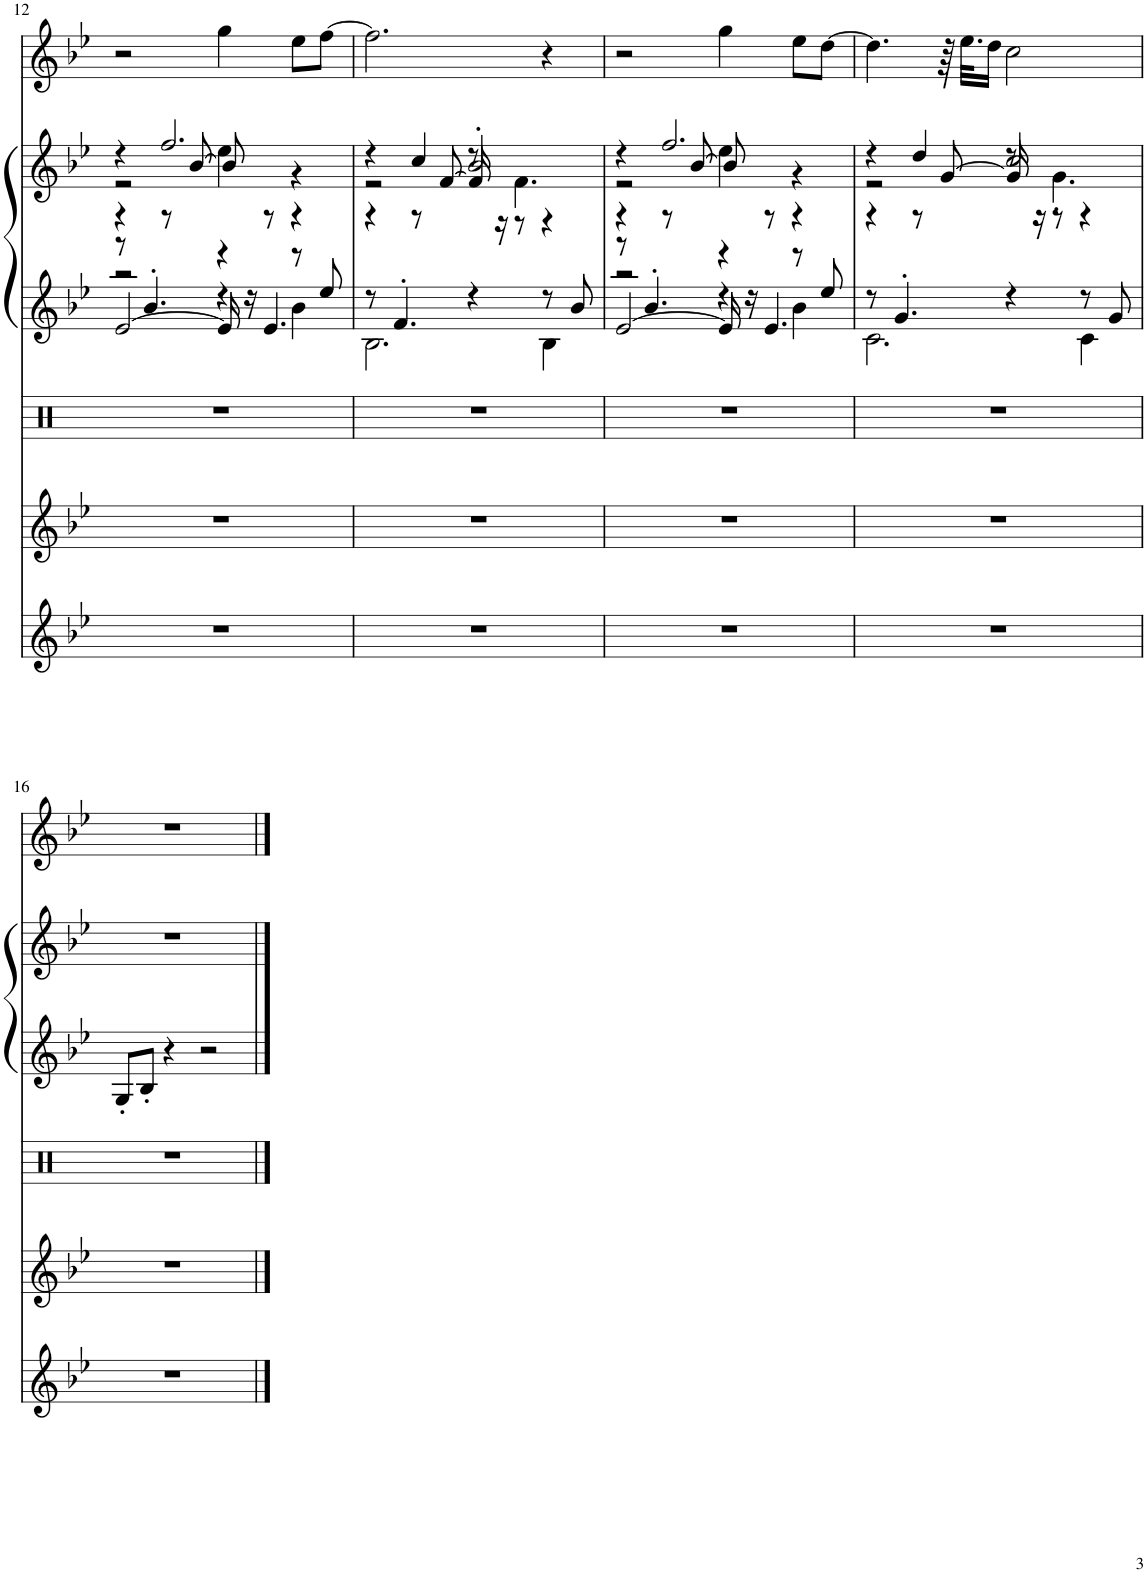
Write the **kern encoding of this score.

**kern	**kern	**kern	**kern	**kern	**kern
*part5	*part4	*part3	*part2	*part2	*part1
*staff6	*staff5	*staff4	*staff3	*staff2	*staff1
*I"Synth Brass 2	*I"Shamisen	*I"Percussion	*I"Grand Piano	*	*I"Pan Flute
*I'Brs	*	*	*I'Pno	*	*I'P Fl
!!LO:PB:g=z
*clefG2	*clefG2	*clefX	*clefG2	*clefG2	*clefG2
*k[b-e-]	*k[b-e-]	*k[]	*k[b-e-]	*k[b-e-]	*k[b-e-]
*M4/4	*M4/4	*M4/4	*M4/4	*M4/4	*M4/4
=12	=12	=12	=12	=12	=12
*	*	*	*^	*^	*
*	*	*	*	*^	*	*^	*
1r	1r	1r	8r	2r	[2e-/	4r	2r	4r	2r
.	.	.	4.b-'/	.	.	.	.	.	.
.	.	.	.	.	.	2.ff/	.	8r	.
.	.	.	.	.	.	.	.	[8b-/	.
.	.	.	4r	4r	16e-/]	.	4ee-\	8b-/]	4gg\
.	.	.	.	.	16r	.	.	.	.
.	.	.	.	.	4.e-/	.	.	8r	.
.	.	.	8r	4b-\	.	.	4r	4r	8ee-\L
.	.	.	8ee-/	.	.	.	.	.	[8ff\J
*	*	*	*	*v	*v	*	*	*	*
=13	=13	=13	=13	=13	=13	=13	=13	=13
1r	1r	1r	8r	2.B-\	4r	2r	4r	2.ff\]
.	.	.	4.f'/	.	.	.	.	.
.	.	.	.	.	4cc/	.	8r	.
.	.	.	.	.	.	.	[8f/	.
.	.	.	4r	.	2b-'/	8r	16f/]	.
.	.	.	.	.	.	.	16r	.
.	.	.	.	.	.	4.f\	8r	.
.	.	.	8r	4B-\	.	.	4r	4r
.	.	.	8b-/	.	.	.	.	.
=14	=14	=14	=14	=14	=14	=14	=14	=14
*	*	*	*	*^	*	*	*	*
1r	1r	1r	8r	2r	[2e-/	4r	2r	4r	2r
.	.	.	4.b-'/	.	.	.	.	.	.
.	.	.	.	.	.	2.ff/	.	8r	.
.	.	.	.	.	.	.	.	[8b-/	.
.	.	.	4r	4r	16e-/]	.	4ee-\	8b-/]	4gg\
.	.	.	.	.	16r	.	.	.	.
.	.	.	.	.	4.e-/	.	.	8r	.
.	.	.	8r	4b-\	.	.	4r	4r	8ee-\L
.	.	.	8ee-/	.	.	.	.	.	[8dd\J
*	*	*	*	*v	*v	*	*	*	*
=15	=15	=15	=15	=15	=15	=15	=15	=15
1r	1r	1r	8r	2.c\	4r	2r	4r	4.dd\]
.	.	.	4.g'/	.	.	.	.	.
.	.	.	.	.	4dd/	.	8r	.
.	.	.	.	.	.	.	[8g/	64r
.	.	.	.	.	.	.	.	32.ee-\KLL
.	.	.	.	.	.	.	.	16dd\JJ
.	.	.	4r	.	2cc/	8r	16g/]	2cc\
.	.	.	.	.	.	.	16r	.
.	.	.	.	.	.	4.g'\	8r	.
.	.	.	8r	4c\	.	.	4r	.
.	.	.	8g/	.	.	.	.	.
*	*	*	*v	*v	*	*	*	*
*	*	*	*	*v	*v	*v	*
!!LO:LB:g=z
=16	=16	=16	=16	=16	=16
1r	1r	1r	8G'/L	1r	1r
.	.	.	8B-'/J	.	.
.	.	.	4r	.	.
.	.	.	2r	.	.
==	==	==	==	==	==
*-	*-	*-	*-	*-	*-
